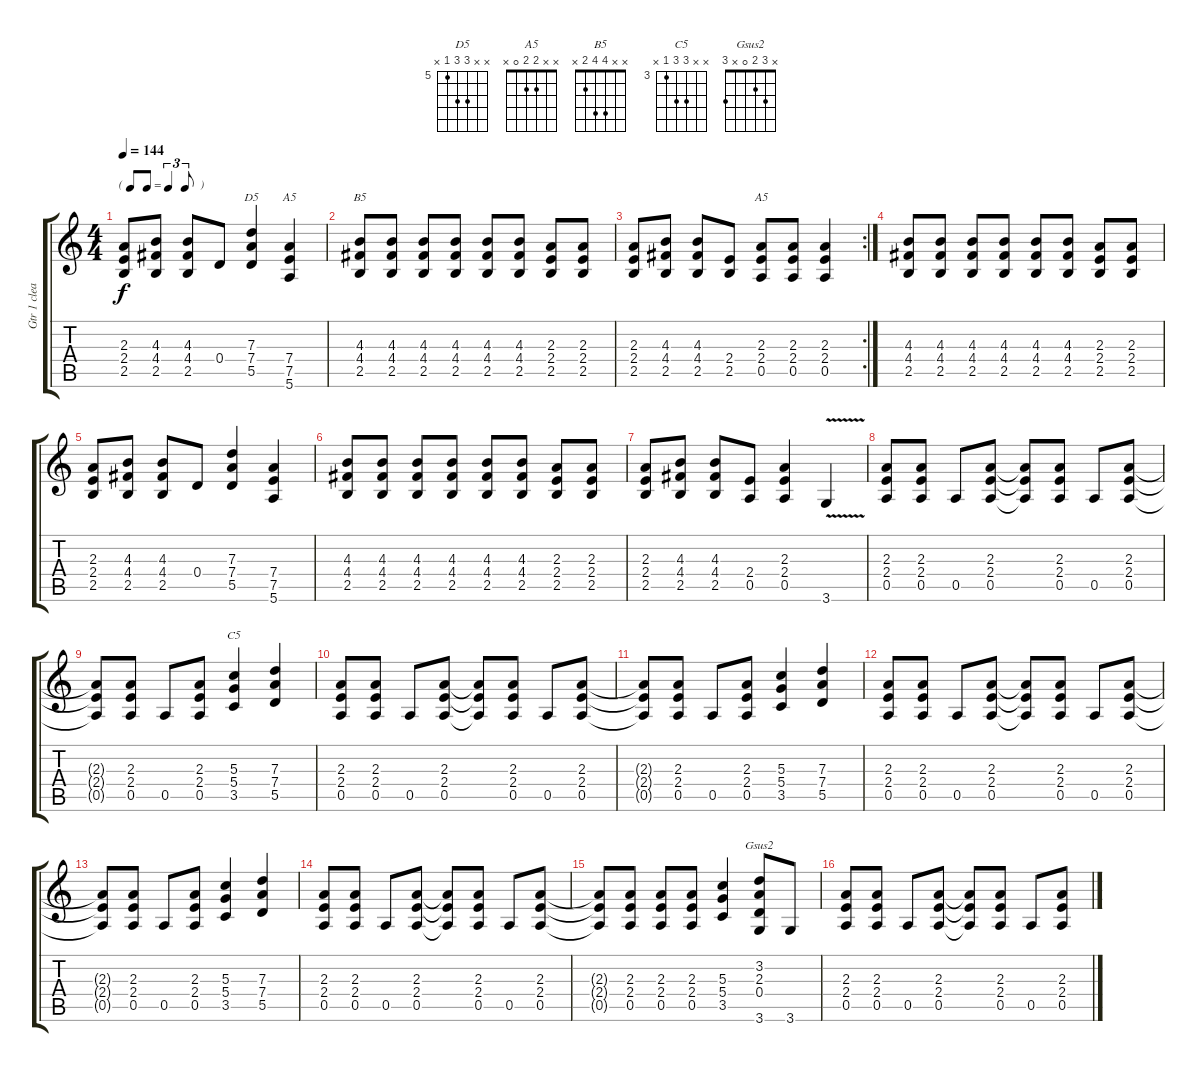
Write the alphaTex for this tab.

\track ("Gtr 1 clean" "Gtr 1 clea") {instrument electricguitarclean}
\staff {score tabs}
\tuning (E4 B3 G3 D3 A2 E2) {hide}
\chord ("D5" x x 7 7 5 x) {firstfret 5}
\chord ("A5" x x x 7 7 5) {firstfret 5}
\chord ("B5" x x 4 4 2 x)
\chord ("A5" x x 2 2 0 x)
\chord ("C5" x x 5 5 3 x) {firstfret 3}
\chord ("Gsus2" x 3 2 0 x 3)
\ts (4 4)
\tf triplet8th
\tempo 144
\clef g2
\ks c
(2.3 2.4 2.5).8{dy f} (4.3 4.4 2.5).8 (4.3 4.4 2.5).8 0.4.8 (7.3 7.4 5.5).4{ch "D5"} (7.4 7.5 5.6).4{ch "A5"} |
(4.3 4.4 2.5).8{ch "B5"} (4.3 4.4 2.5).8 (4.3 4.4 2.5).8 (4.3 4.4 2.5).8 (4.3 4.4 2.5).8 (4.3 4.4 2.5).8 (2.3 2.4 2.5).8 (2.3 2.4 2.5).8 |
\rc 2
(2.3 2.4 2.5).8 (4.3 4.4 2.5).8 (4.3 4.4 2.5).8 (2.4 2.5).8 (2.3 2.4 0.5).8{ch "A5"} (2.3 2.4 0.5).8 (2.3 2.4 0.5).4 |
(4.3 4.4 2.5).8 (4.3 4.4 2.5).8 (4.3 4.4 2.5).8 (4.3 4.4 2.5).8 (4.3 4.4 2.5).8 (4.3 4.4 2.5).8 (2.3 2.4 2.5).8 (2.3 2.4 2.5).8 |
(2.3 2.4 2.5).8 (4.3 4.4 2.5).8 (4.3 4.4 2.5).8 0.4.8 (7.3 7.4 5.5).4 (7.4 7.5 5.6).4 |
(4.3 4.4 2.5).8 (4.3 4.4 2.5).8 (4.3 4.4 2.5).8 (4.3 4.4 2.5).8 (4.3 4.4 2.5).8 (4.3 4.4 2.5).8 (2.3 2.4 2.5).8 (2.3 2.4 2.5).8 |
(2.3 2.4 2.5).8 (4.3 4.4 2.5).8 (4.3 4.4 2.5).8 (2.4 0.5).8 (2.3 2.4 0.5).4 3.6{v}.4 |
(2.3 2.4 0.5).8 (2.3 2.4 0.5).8 0.5.8 (2.3 2.4 0.5).8 (2.3{t} 2.4{t} 0.5{t}).8 (2.3 2.4 0.5).8 0.5.8 (2.3 2.4 0.5).8 |
(2.3{t} 2.4{t} 0.5{t}).8 (2.3 2.4 0.5).8 0.5.8 (2.3 2.4 0.5).8 (5.3 5.4 3.5).4{ch "C5"} (7.3 7.4 5.5).4 |
(2.3 2.4 0.5).8 (2.3 2.4 0.5).8 0.5.8 (2.3 2.4 0.5).8 (2.3{t} 2.4{t} 0.5{t}).8 (2.3 2.4 0.5).8 0.5.8 (2.3 2.4 0.5).8 |
(2.3{t} 2.4{t} 0.5{t}).8 (2.3 2.4 0.5).8 0.5.8 (2.3 2.4 0.5).8 (5.3 5.4 3.5).4 (7.3 7.4 5.5).4 |
(2.3 2.4 0.5).8 (2.3 2.4 0.5).8 0.5.8 (2.3 2.4 0.5).8 (2.3{t} 2.4{t} 0.5{t}).8 (2.3 2.4 0.5).8 0.5.8 (2.3 2.4 0.5).8 |
(2.3{t} 2.4{t} 0.5{t}).8 (2.3 2.4 0.5).8 0.5.8 (2.3 2.4 0.5).8 (5.3 5.4 3.5).4 (7.3 7.4 5.5).4 |
(2.3 2.4 0.5).8 (2.3 2.4 0.5).8 0.5.8 (2.3 2.4 0.5).8 (2.3{t} 2.4{t} 0.5{t}).8 (2.3 2.4 0.5).8 0.5.8 (2.3 2.4 0.5).8 |
(2.3{t} 2.4{t} 0.5{t}).8 (2.3 2.4 0.5).8 (2.3 2.4 0.5).8 (2.3 2.4 0.5).8 (5.3 5.4 3.5).4 (3.2 2.3 0.4 3.6).8{ch "Gsus2"} 3.6.8 |
(2.3 2.4 0.5).8 (2.3 2.4 0.5).8 0.5.8 (2.3 2.4 0.5).8 (2.3{t} 2.4{t} 0.5{t}).8 (2.3 2.4 0.5).8 0.5.8 (2.3 2.4 0.5).8
